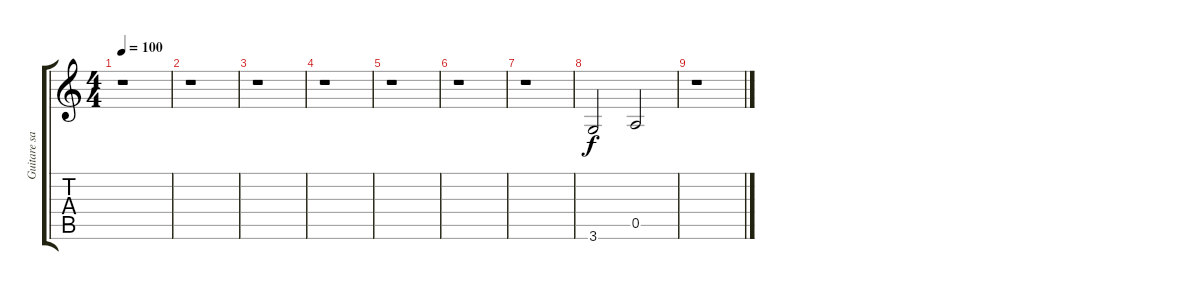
\track ("Guitare saturer" "Guitare sa") {instrument overdrivenguitar}
\staff {score tabs}
\tuning (E4 B3 G3 D3 A2 E2) {hide}
\ts (4 4)
\tempo 100
\clef g2
\ks c
r.1{dy f} |
r.1 |
r.1 |
r.1 |
r.1 |
r.1 |
r.1 |
3.6.2 0.5.2 |
r.1
